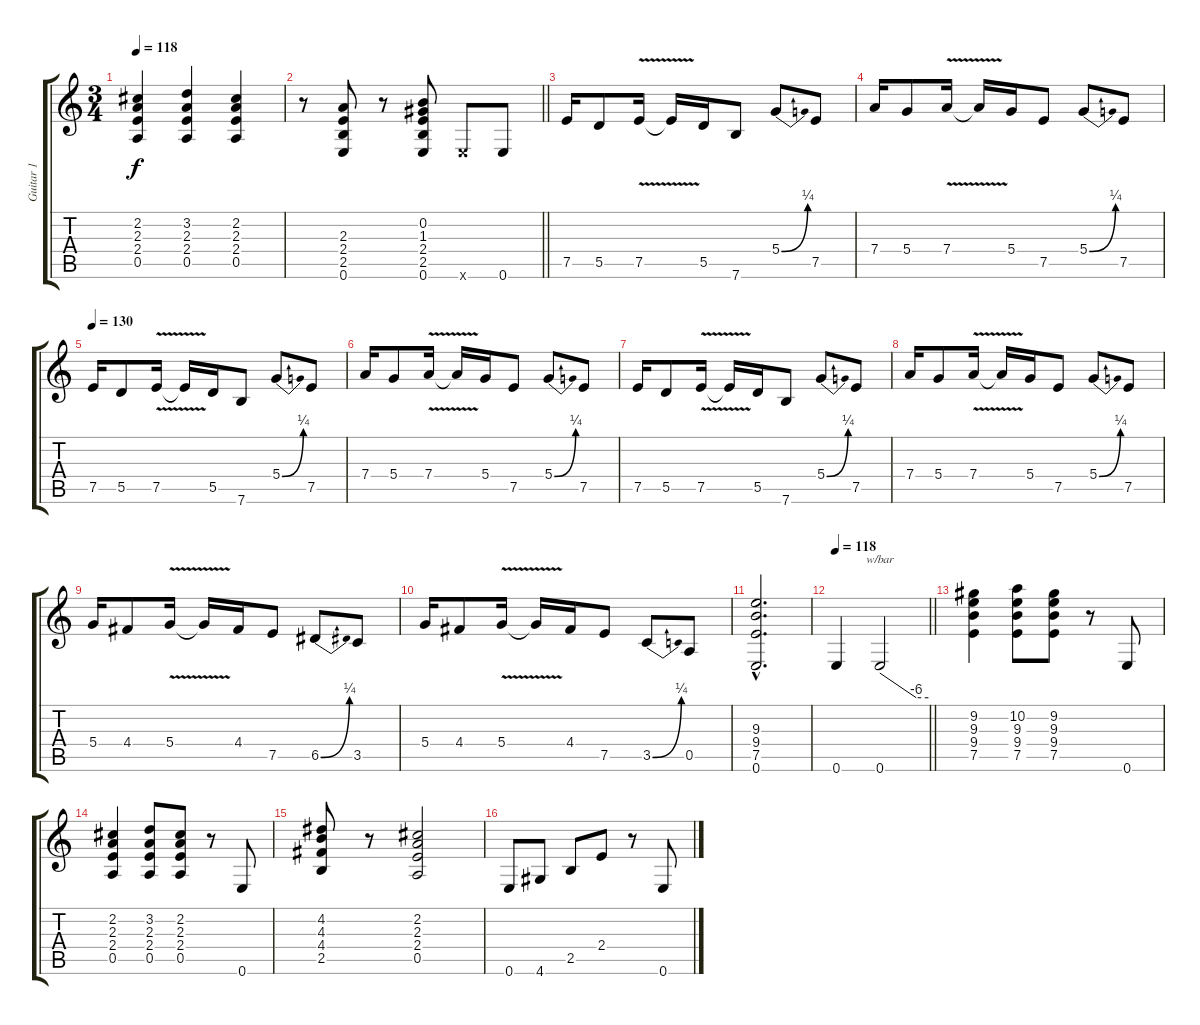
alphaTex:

\track ("Guitar 1" "Guitar 1") {instrument distortionguitar}
\staff {score tabs}
\tuning (E4 B3 G3 D3 A2 E2) {hide}
\ts (3 4)
\tempo 118
\clef g2
\ks c
(2.2 2.3 2.4 0.5).4{dy f} (3.2 2.3 2.4 0.5).4 (2.2 2.3 2.4 0.5).4 |
\barLineRight lightlight
r.8 (2.3 2.4 2.5 0.6).8 r.8 (0.2 1.3 2.4 2.5 0.6).8 0.6{x}.8 0.6.8 |
7.5.16 5.5.8 7.5{v}.16 7.5{t}.16 5.5.16 7.6.8 5.4{be (bend 0 0 60 1)}.8 7.5.8 |
7.4.16 5.4.8 7.4{v}.16 7.4{t}.16 5.4.16 7.5.8 5.4{be (bend 0 0 60 1)}.8 7.5.8 |
\tempo 130
7.5.16 5.5.8 7.5{v}.16 7.5{t}.16 5.5.16 7.6.8 5.4{be (bend 0 0 60 1)}.8 7.5.8 |
7.4.16 5.4.8 7.4{v}.16 7.4{t}.16 5.4.16 7.5.8 5.4{be (bend 0 0 60 1)}.8 7.5.8 |
7.5.16 5.5.8 7.5{v}.16 7.5{t}.16 5.5.16 7.6.8 5.4{be (bend 0 0 60 1)}.8 7.5.8 |
7.4.16 5.4.8 7.4{v}.16 7.4{t}.16 5.4.16 7.5.8 5.4{be (bend 0 0 60 1)}.8 7.5.8 |
5.4.16 4.4.8 5.4{v}.16 5.4{t}.16 4.4.16 7.5.8 6.5{be (bend 0 0 60 1)}.8 3.5.8 |
5.4.16 4.4.8 5.4{v}.16 5.4{t}.16 4.4.16 7.5.8 3.5{be (bend 0 0 60 1)}.8 0.5.8 |
(9.3{hac} 9.4{hac} 7.5{hac} 0.6{hac}).2{d} |
\tempo 118
\barLineRight lightlight
0.6.4 0.6.2{tbe (custom default 0 0 45 -24 60 -24)} |
(9.2 9.3 9.4 7.5).4 (10.2 9.3 9.4 7.5).8 (9.2 9.3 9.4 7.5).8 r.8 0.6.8 |
(2.2 2.3 2.4 0.5).4 (3.2 2.3 2.4 0.5).8 (2.2 2.3 2.4 0.5).8 r.8 0.6.8 |
(4.2 4.3 4.4 2.5).8 r.8 (2.2 2.3 2.4 0.5).2 |
0.6.8 4.6.8 2.5.8 2.4.8 r.8 0.6.8
